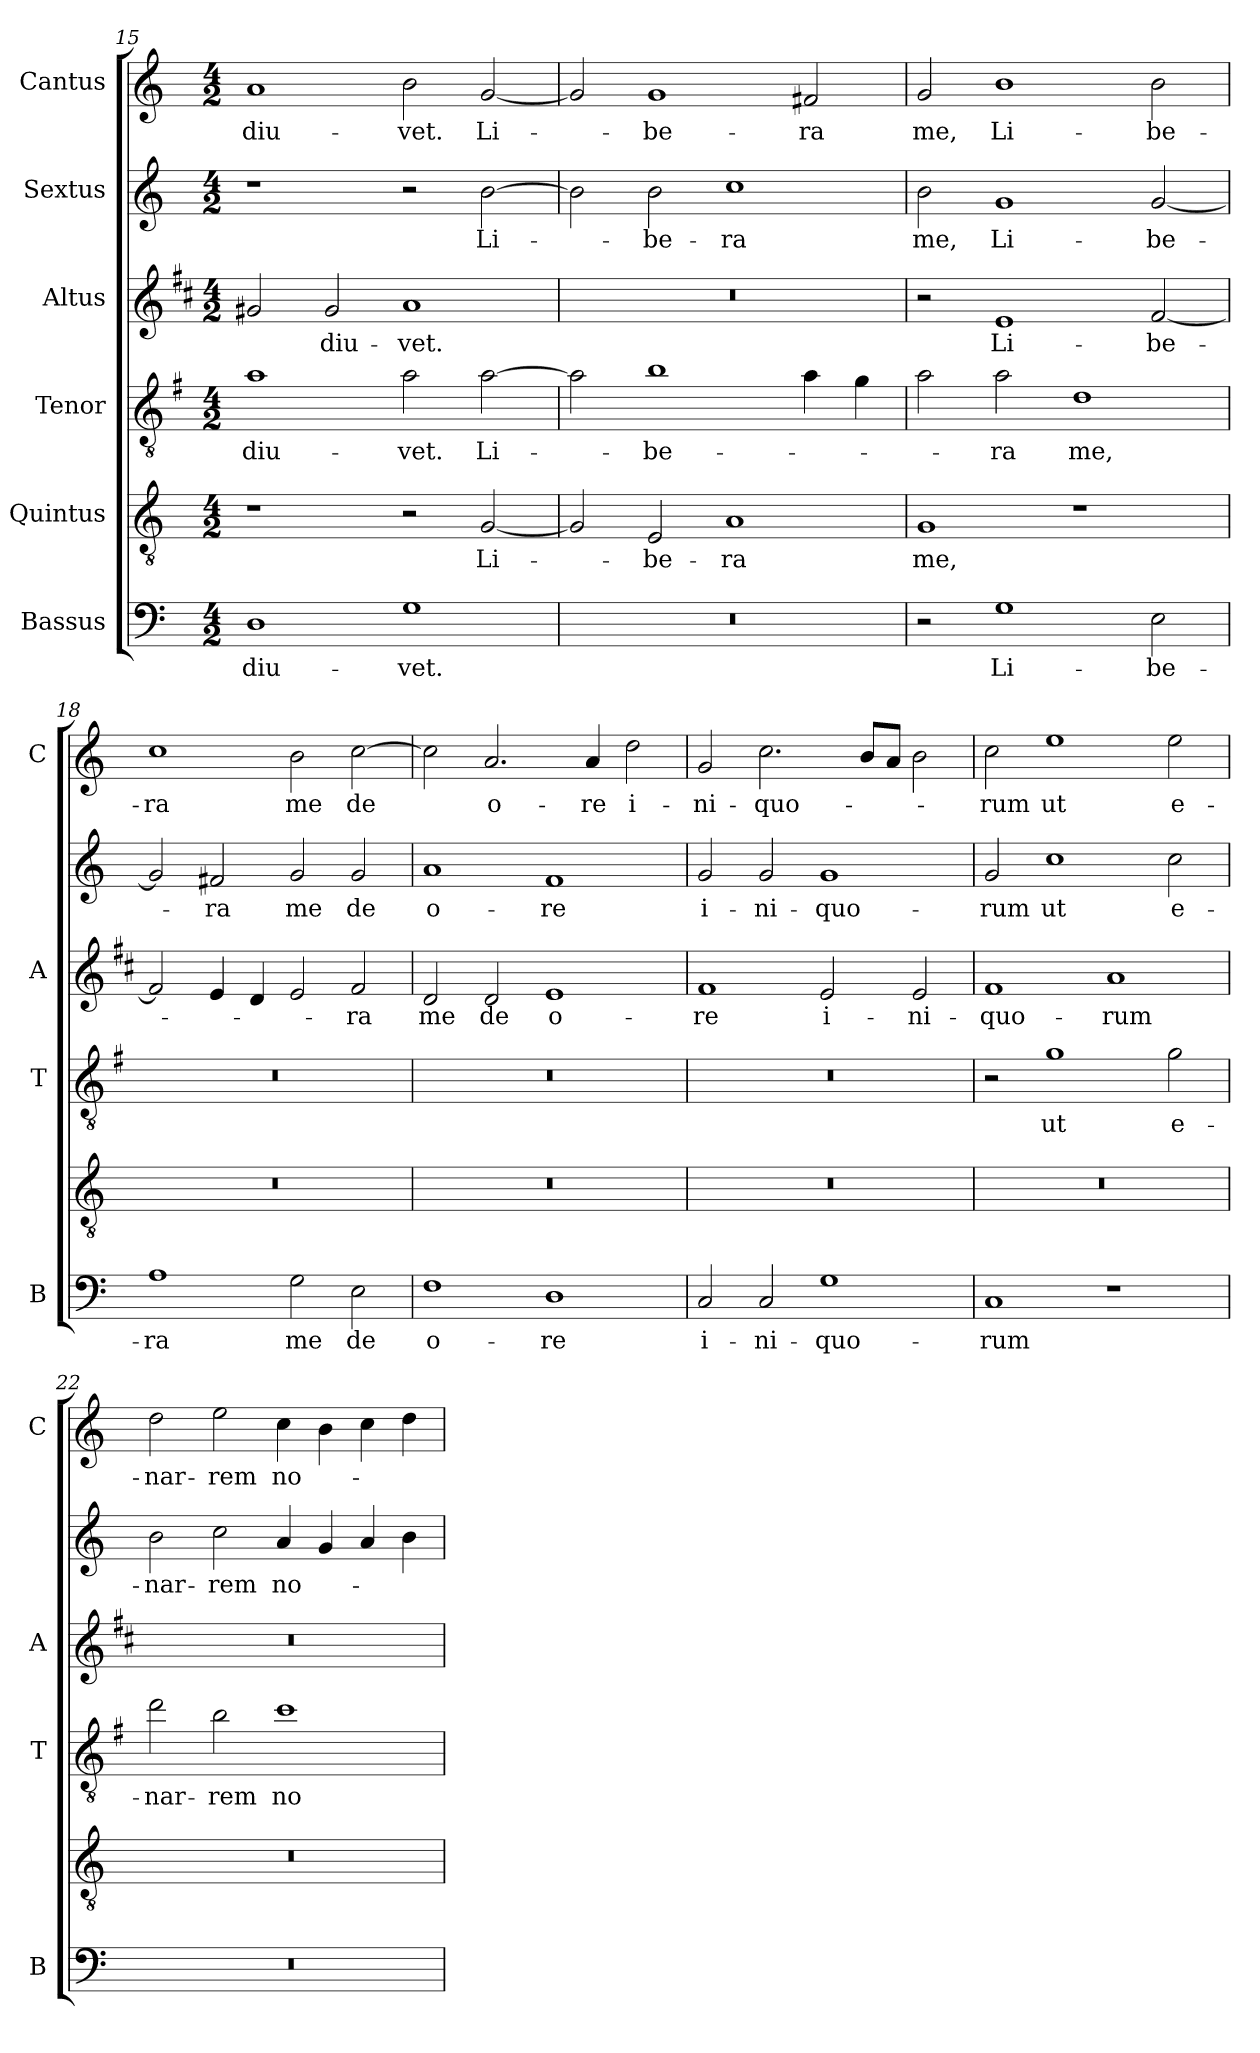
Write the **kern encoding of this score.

**kern	**text	**kern	**text	**kern	**text	**kern	**text	**kern	**text	**kern	**text
*part6	*part6	*part5	*part5	*part4	*part4	*part3	*part3	*part2	*part2	*part1	*part1
*staff6	*staff6	*staff5	*staff5	*staff4	*staff4	*staff3	*staff3	*staff2	*staff2	*staff1	*staff1
*I"Bassus	*	*I"Quintus	*	*I"Tenor	*	*I"Altus	*	*I"Sextus	*	*I"Cantus	*
*I'B	*	*	*	*I'T	*	*I'A	*	*	*	*I'C	*
*clefF4	*	*clefGv2	*	*clefGv2	*	*clefG2	*	*clefG2	*	*clefG2	*
*	*	*	*	*ITrd4c7	*	*ITrd1c2	*	*	*	*	*
*k[]	*	*k[]	*	*k[]	*	*k[]	*	*k[]	*	*k[]	*
*C:	*	*C:	*	*C:	*	*C:	*	*C:	*	*C:	*
*M4/2	*	*M4/2	*	*M4/2	*	*M4/2	*	*M4/2	*	*M4/2	*
=15	=15	=15	=15	=15	=15	=15	=15	=15	=15	=15	=15
!	!LO:LY:b	!	!	!	!LO:LY:b	!	!	!	!	!	!LO:LY:b
1D	-diu-	1r	.	1d	-diu-	2f#X/	.	1r	.	1a	-diu-
!	!	!	!	!	!	!	!LO:LY:b	!	!	!	!
.	.	.	.	.	.	2f#/	-diu-	.	.	.	.
!	!LO:LY:b	!	!	!	!LO:LY:b	!	!LO:LY:b	!	!	!	!LO:LY:b
1G	-vet.	2r	.	2d\	-vet.	1g	-vet.	2r	.	2b\	-vet.
!	!	!	!LO:LY:b	!	!LO:LY:b	!	!	!	!LO:LY:b	!	!LO:LY:b
.	.	[2G/	Li-	[2d\	Li-	.	.	[2b\	Li-	[2g/	Li-
=16	=16	=16	=16	=16	=16	=16	=16	=16	=16	=16	=16
0r	.	2G/]	.	2d\]	.	0r	.	2b\]	.	2g/]	.
!	!	!	!LO:LY:b	!	!LO:LY:b	!	!	!	!LO:LY:b	!	!LO:LY:b
.	.	2E/	-be-	1e	-be-	.	.	2b\	-be-	1g	-be-
!	!	!	!LO:LY:b	!	!	!	!	!	!LO:LY:b	!	!
.	.	1A	-ra	.	.	.	.	1cc	-ra	.	.
!	!	!	!	!	!	!	!	!	!	!	!LO:LY:b
.	.	.	.	4d\	.	.	.	.	.	2f#X/	-ra
.	.	.	.	4c\	.	.	.	.	.	.	.
=17	=17	=17	=17	=17	=17	=17	=17	=17	=17	=17	=17
!	!	!	!LO:LY:b	!	!	!	!	!	!LO:LY:b	!	!LO:LY:b
2r	.	1G	me,	2d\	.	2r	.	2b\	me,	2g/	me,
!	!LO:LY:b	!	!	!	!LO:LY:b	!	!LO:LY:b	!	!LO:LY:b	!	!LO:LY:b
1G	Li-	.	.	2d\	-ra	1d	Li-	1g	Li-	1b	Li-
!	!	!	!	!	!LO:LY:b	!	!	!	!	!	!
.	.	1r	.	1G	me,	.	.	.	.	.	.
!	!LO:LY:b	!	!	!	!	!	!LO:LY:b	!	!LO:LY:b	!	!LO:LY:b
2E\	-be-	.	.	.	.	[2e/	-be-	[2g/	-be-	2b\	-be-
!!LO:LB:g=z
=18	=18	=18	=18	=18	=18	=18	=18	=18	=18	=18	=18
!	!LO:LY:b	!	!	!	!	!	!	!	!	!	!LO:LY:b
1A	-ra	0r	.	0r	.	2e/]	.	2g/]	.	1cc	-ra
!	!	!	!	!	!	!	!	!	!LO:LY:b	!	!
.	.	.	.	.	.	4d/	.	2f#X/	-ra	.	.
.	.	.	.	.	.	4c/	.	.	.	.	.
!	!LO:LY:b	!	!	!	!	!	!	!	!LO:LY:b	!	!LO:LY:b
2G\	me	.	.	.	.	2d/	.	2g/	me	2b\	me
!	!LO:LY:b	!	!	!	!	!	!LO:LY:b	!	!LO:LY:b	!	!LO:LY:b
2E\	de	.	.	.	.	2e/	-ra	2g/	de	[2cc\	de
=19	=19	=19	=19	=19	=19	=19	=19	=19	=19	=19	=19
!	!LO:LY:b	!	!	!	!	!	!LO:LY:b	!	!LO:LY:b	!	!
1F	o-	0r	.	0r	.	2c/	me	1a	o-	2cc\]	.
!	!	!	!	!	!	!	!LO:LY:b	!	!	!	!LO:LY:b
.	.	.	.	.	.	2c/	de	.	.	2.a/	o-
!	!LO:LY:b	!	!	!	!	!	!LO:LY:b	!	!LO:LY:b	!	!
1D	-re	.	.	.	.	1d	o-	1f	-re	.	.
!	!	!	!	!	!	!	!	!	!	!	!LO:LY:b
.	.	.	.	.	.	.	.	.	.	4a/	-re
!	!	!	!	!	!	!	!	!	!	!	!LO:LY:b
.	.	.	.	.	.	.	.	.	.	2dd\	i-
=20	=20	=20	=20	=20	=20	=20	=20	=20	=20	=20	=20
!	!LO:LY:b	!	!	!	!	!	!LO:LY:b	!	!LO:LY:b	!	!LO:LY:b
2C/	i-	0r	.	0r	.	1e	-re	2g/	i-	2g/	-ni-
!	!LO:LY:b	!	!	!	!	!	!	!	!LO:LY:b	!	!LO:LY:b
2C/	-ni-	.	.	.	.	.	.	2g/	-ni-	2.cc\	-quo-
!	!LO:LY:b	!	!	!	!	!	!LO:LY:b	!	!LO:LY:b	!	!
1G	-quo-	.	.	.	.	2d/	i-	1g	-quo-	.	.
.	.	.	.	.	.	.	.	.	.	8b/L	.
.	.	.	.	.	.	.	.	.	.	8a/J	.
!	!	!	!	!	!	!	!LO:LY:b	!	!	!	!
.	.	.	.	.	.	2d/	-ni-	.	.	2b\	.
=21	=21	=21	=21	=21	=21	=21	=21	=21	=21	=21	=21
!	!LO:LY:b	!	!	!	!	!	!LO:LY:b	!	!LO:LY:b	!	!LO:LY:b
1C	-rum	0r	.	2r	.	1e	-quo-	2g/	-rum	2cc\	-rum
!	!	!	!	!	!LO:LY:b	!	!	!	!LO:LY:b	!	!LO:LY:b
.	.	.	.	1c	ut	.	.	1cc	ut	1ee	ut
!	!	!	!	!	!	!	!LO:LY:b	!	!	!	!
1r	.	.	.	.	.	1g	-rum	.	.	.	.
!	!	!	!	!	!LO:LY:b	!	!	!	!LO:LY:b	!	!LO:LY:b
.	.	.	.	2c\	e-	.	.	2cc\	e-	2ee\	e-
=22	=22	=22	=22	=22	=22	=22	=22	=22	=22	=22	=22
!	!	!	!	!	!LO:LY:b	!	!	!	!LO:LY:b	!	!LO:LY:b
0r	.	0r	.	2g\	-nar-	0r	.	2b\	-nar-	2dd\	-nar-
!	!	!	!	!	!LO:LY:b	!	!	!	!LO:LY:b	!	!LO:LY:b
.	.	.	.	2e\	-rem	.	.	2cc\	-rem	2ee\	-rem
!	!	!	!	!	!LO:LY:b	!	!	!	!LO:LY:b	!	!LO:LY:b
.	.	.	.	1f	no-	.	.	4a/	no-	4cc\	no-
.	.	.	.	.	.	.	.	4g/	.	4b\	.
.	.	.	.	.	.	.	.	4a/	.	4cc\	.
.	.	.	.	.	.	.	.	4b\	.	4dd\	.
=	=	=	=	=	=	=	=	=	=	=	=
*-	*-	*-	*-	*-	*-	*-	*-	*-	*-	*-	*-
